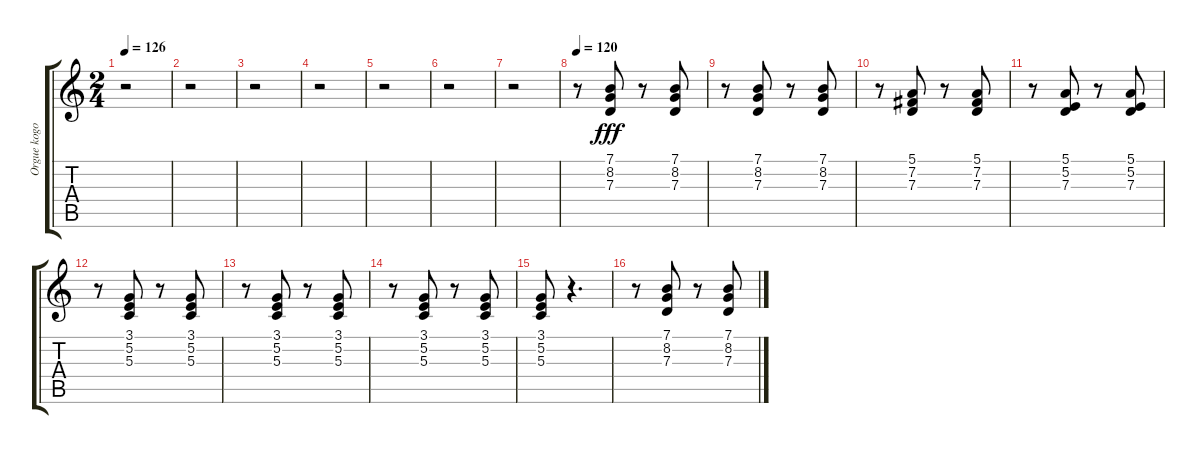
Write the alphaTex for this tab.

\track ("Orgue kogote" "Orgue kogo") {instrument rockorgan}
\staff {score tabs}
\tuning (E4 B3 G3 D3 A2 E2) {hide}
\ts (2 4)
\tempo 126
\clef g2
\ks c
r.2{dy fff} |
r.2 |
r.2 |
r.2 |
r.2 |
r.2 |
r.2 |
\tempo 120
r.8 (7.1 8.2 7.3).8 r.8 (7.1 8.2 7.3).8 |
r.8 (7.1 8.2 7.3).8 r.8 (7.1 8.2 7.3).8 |
r.8 (5.1 7.2 7.3).8 r.8 (5.1 7.2 7.3).8 |
r.8 (5.1 5.2 7.3).8 r.8 (5.1 5.2 7.3).8 |
r.8 (3.1 5.2 5.3).8 r.8 (3.1 5.2 5.3).8 |
r.8 (3.1 5.2 5.3).8 r.8 (3.1 5.2 5.3).8 |
r.8 (3.1 5.2 5.3).8 r.8 (3.1 5.2 5.3).8 |
(3.1 5.2 5.3).8 r.4{d} |
r.8 (7.1 8.2 7.3).8 r.8 (7.1 8.2 7.3).8
